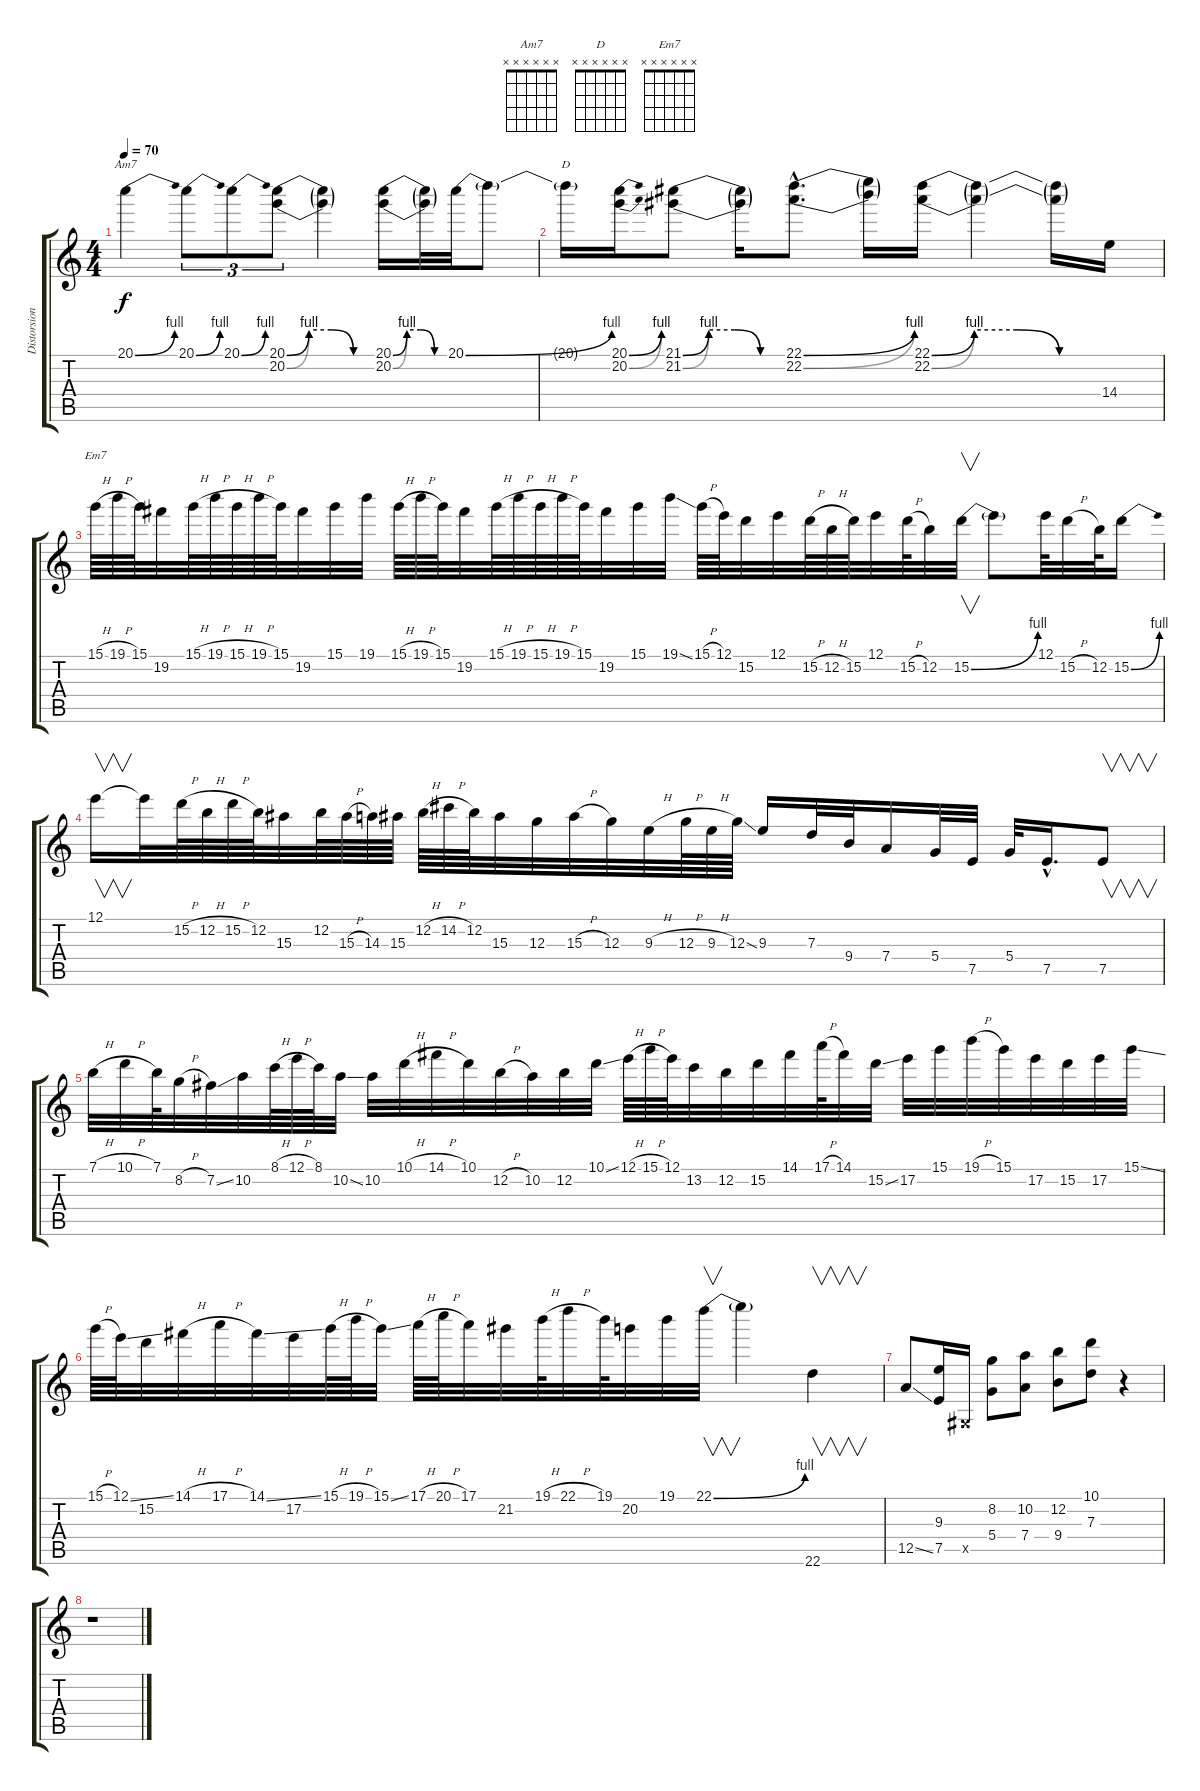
\track ("Distorsion" "Distorsion") {instrument distortionguitar}
\staff {score tabs}
\tuning (E4 B3 G3 D3 A2 E2) {hide}
\chord ("Am7" x x x x x x)
\chord ("D" x x x x x x)
\chord ("Em7" x x x x x x)
\ts (4 4)
\tempo 70
\clef g2
\ks c
20.1{be (bend 0 0 60 4)}.4{ch "Am7" dy f} 20.1{be (bend 0 0 60 4)}.8{tu (3 2)} 20.1{be (bend 0 0 60 4)}.8{tu (3 2)} (20.1{be (custom 0 0 15 4 30 4 45 0 60 0)} 20.2{be (custom 0 0 15 4 30 4 45 0 60 0)}).8{tu (3 2)} (20.1{t} 20.2{t}).4 (20.1{be (custom 0 0 15 4 30 4 45 0 60 0)} 20.2{be (custom 0 0 15 4 30 4 45 0 60 0)}).16 (20.1{t} 20.2{t}).32 20.1{be (bend 0 0 60 4)}.32 20.1{t}.8 |
20.1{t}.16{ch "D"} (20.1{be (bend 0 0 60 4)} 20.2{be (bend 0 0 60 4)}).16 (21.1{be (custom 0 0 15 4 30 4 45 0 60 0)} 21.2{be (custom 0 0 15 4 30 4 45 0 60 0)}).8 (21.1{t} 21.2{t}).16 (22.1{be (bend 0 0 60 4) hac} 22.2{be (bend 0 0 60 4) hac}).8{d} (22.1{t} 22.2{t}).16 (22.1{be (custom 0 0 15 4 30 4 45 0 60 0)} 22.2{be (custom 0 0 15 4 30 4 45 0 60 0)}).16 (22.1{t} 22.2{t}).4 (22.1{t} 22.2{t}).16 14.4.16 |
15.1{h}.64{ch "Em7"} 19.1{h}.64 15.1.64 19.2.32 15.1{h}.64 19.1{h}.64 15.1{h}.64 19.1{h}.64 15.1.64 19.2.32 15.1.32 19.1.32 15.1{h}.64 19.1{h}.64 15.1.64 19.2.32 15.1{h}.64 19.1{h}.64 15.1{h}.64 19.1{h}.64 15.1.64 19.2.32 15.1.32 19.1{ss}.32 15.1{h}.64 12.1.64 15.2.32 12.1.32 15.2{h}.64 12.2{h}.64 15.2.64 12.1.32 15.2{h}.64 12.2.32 15.2{be (bend 0 0 60 4)}.32{v} 15.2{t}.8 12.1.64 15.2{h}.32 12.2.64 15.2{be (bend 0 0 60 4)}.16 |
12.1.16{v} 12.1{t}.32 15.2{h}.64 12.2{h}.64 15.2{h}.64 12.2.64 15.3.32 12.2.64 15.3{h}.64 14.3.64 15.3.64 12.2{h}.64 14.2{h}.64 12.2.64 15.3.32 12.3.32 15.3{h}.32 12.3.32 9.3{h}.32 12.3{h}.64 9.3{h}.64 12.3{ss}.64 9.3.16 7.3.32 9.4.32 7.4.16 5.4.32 7.5.32 5.4.32 7.5{hac}.16{d} 7.5.8{v} |
7.1{h}.32 10.1{h}.32 7.1.64 8.2{h}.32 7.2{ss}.32 10.2.32 8.1{h}.64 12.1{h}.64 8.1.64 10.2{ss}.32 10.2.32 10.1{h}.32 14.1{h}.32 10.1.32 12.2{h}.32 10.2.32 12.2.32 10.1{ss}.32 12.1{h}.64 15.1{h}.64 12.1.64 13.2.32 12.2.32 15.2.32 14.1.32 17.1{h}.64 14.1.32 15.2{ss}.32 17.2.32 15.1.32 19.1{h}.32 15.1.32 17.2.32 15.2.32 17.2.32 15.1{ss}.32 |
15.1{h}.64 12.1{ss}.64 15.2.32 14.1{h}.32 17.1{h}.32 14.1{ss}.32 17.2.32 15.1{h}.64 19.1{h}.64 15.1{ss}.32 17.1{h}.64 20.1{h}.64 17.1.32 21.2.32 19.1{h}.64 22.1{h}.32 19.1.64 20.2.32 19.1.32 22.1{be (bend 0 0 60 4)}.32{v} 22.1{t}.4 22.6.4{v} |
12.5{ss}.8 (9.3 7.5).16 -1.5{x}.16 (8.2 5.4).8 (10.2 7.4).8 (12.2 9.4).8 (10.1 7.3).8 r.4 |
r.1
